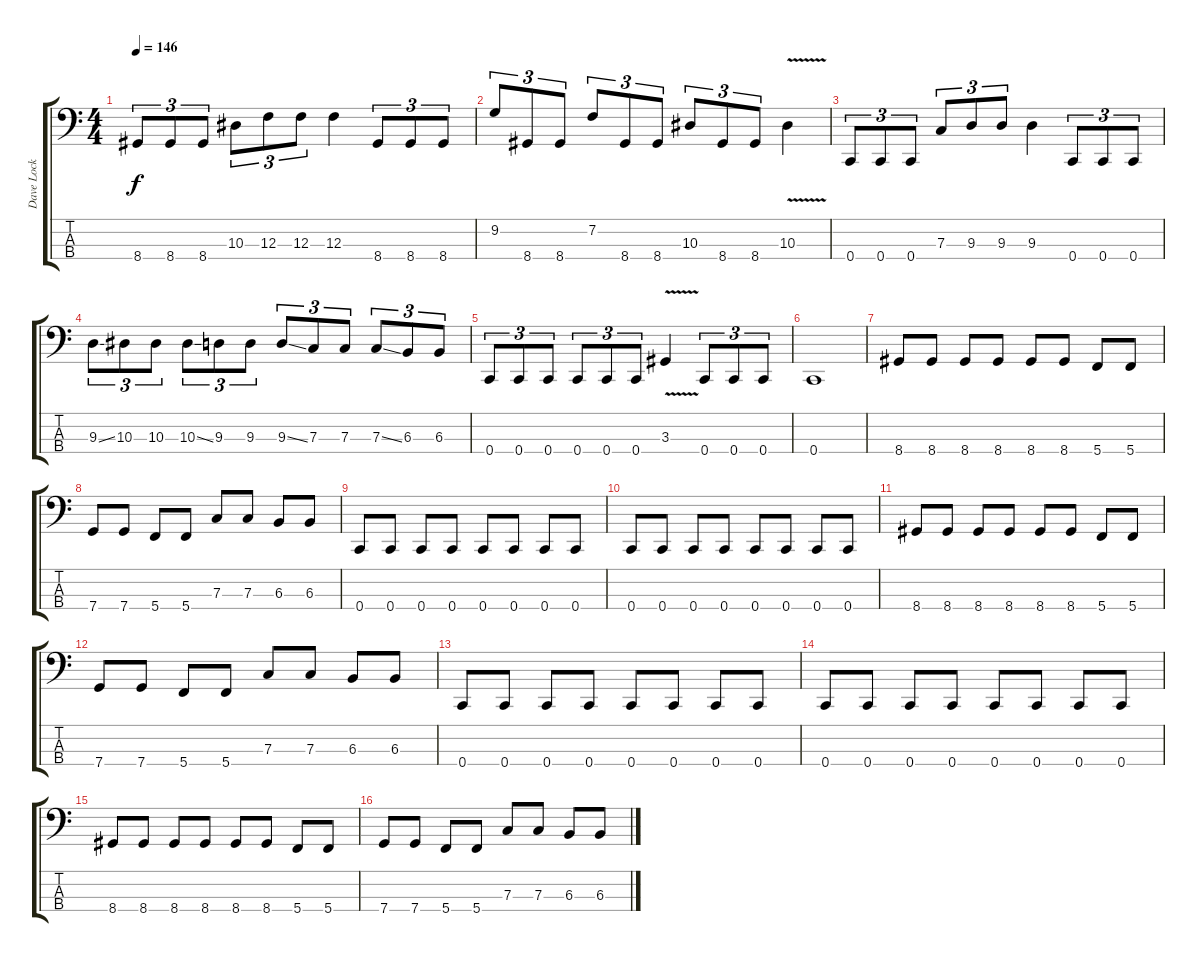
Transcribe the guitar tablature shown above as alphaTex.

\track ("Dave Lock (Bass)" "Dave Lock ") {instrument electricbasspick}
\staff {score tabs}
\tuning (Eb2 Bb1 F1 C1) {hide}
\ts (4 4)
\tempo 146
\clef f4
\ks c
8.4.8{tu (3 2) dy f} 8.4.8{tu (3 2)} 8.4.8{tu (3 2)} 10.3.8{tu (3 2)} 12.3.8{tu (3 2)} 12.3.8{tu (3 2)} 12.3.4 8.4.8{tu (3 2)} 8.4.8{tu (3 2)} 8.4.8{tu (3 2)} |
9.2.8{tu (3 2)} 8.4.8{tu (3 2)} 8.4.8{tu (3 2)} 7.2.8{tu (3 2)} 8.4.8{tu (3 2)} 8.4.8{tu (3 2)} 10.3.8{tu (3 2)} 8.4.8{tu (3 2)} 8.4.8{tu (3 2)} 10.3{v}.4 |
0.4.8{tu (3 2)} 0.4.8{tu (3 2)} 0.4.8{tu (3 2)} 7.3.8{tu (3 2)} 9.3.8{tu (3 2)} 9.3.8{tu (3 2)} 9.3.4 0.4.8{tu (3 2)} 0.4.8{tu (3 2)} 0.4.8{tu (3 2)} |
9.3{ss}.8{tu (3 2)} 10.3.8{tu (3 2)} 10.3.8{tu (3 2)} 10.3{ss}.8{tu (3 2)} 9.3.8{tu (3 2)} 9.3.8{tu (3 2)} 9.3{ss}.8{tu (3 2)} 7.3.8{tu (3 2)} 7.3.8{tu (3 2)} 7.3{ss}.8{tu (3 2)} 6.3.8{tu (3 2)} 6.3.8{tu (3 2)} |
0.4.8{tu (3 2)} 0.4.8{tu (3 2)} 0.4.8{tu (3 2)} 0.4.8{tu (3 2)} 0.4.8{tu (3 2)} 0.4.8{tu (3 2)} 3.3{v}.4 0.4.8{tu (3 2)} 0.4.8{tu (3 2)} 0.4.8{tu (3 2)} |
0.4.1 |
8.4.8 8.4.8 8.4.8 8.4.8 8.4.8 8.4.8 5.4.8 5.4.8 |
7.4.8 7.4.8 5.4.8 5.4.8 7.3.8 7.3.8 6.3.8 6.3.8 |
0.4.8 0.4.8 0.4.8 0.4.8 0.4.8 0.4.8 0.4.8 0.4.8 |
0.4.8 0.4.8 0.4.8 0.4.8 0.4.8 0.4.8 0.4.8 0.4.8 |
8.4.8 8.4.8 8.4.8 8.4.8 8.4.8 8.4.8 5.4.8 5.4.8 |
7.4.8 7.4.8 5.4.8 5.4.8 7.3.8 7.3.8 6.3.8 6.3.8 |
0.4.8 0.4.8 0.4.8 0.4.8 0.4.8 0.4.8 0.4.8 0.4.8 |
0.4.8 0.4.8 0.4.8 0.4.8 0.4.8 0.4.8 0.4.8 0.4.8 |
8.4.8 8.4.8 8.4.8 8.4.8 8.4.8 8.4.8 5.4.8 5.4.8 |
7.4.8 7.4.8 5.4.8 5.4.8 7.3.8 7.3.8 6.3.8 6.3.8
